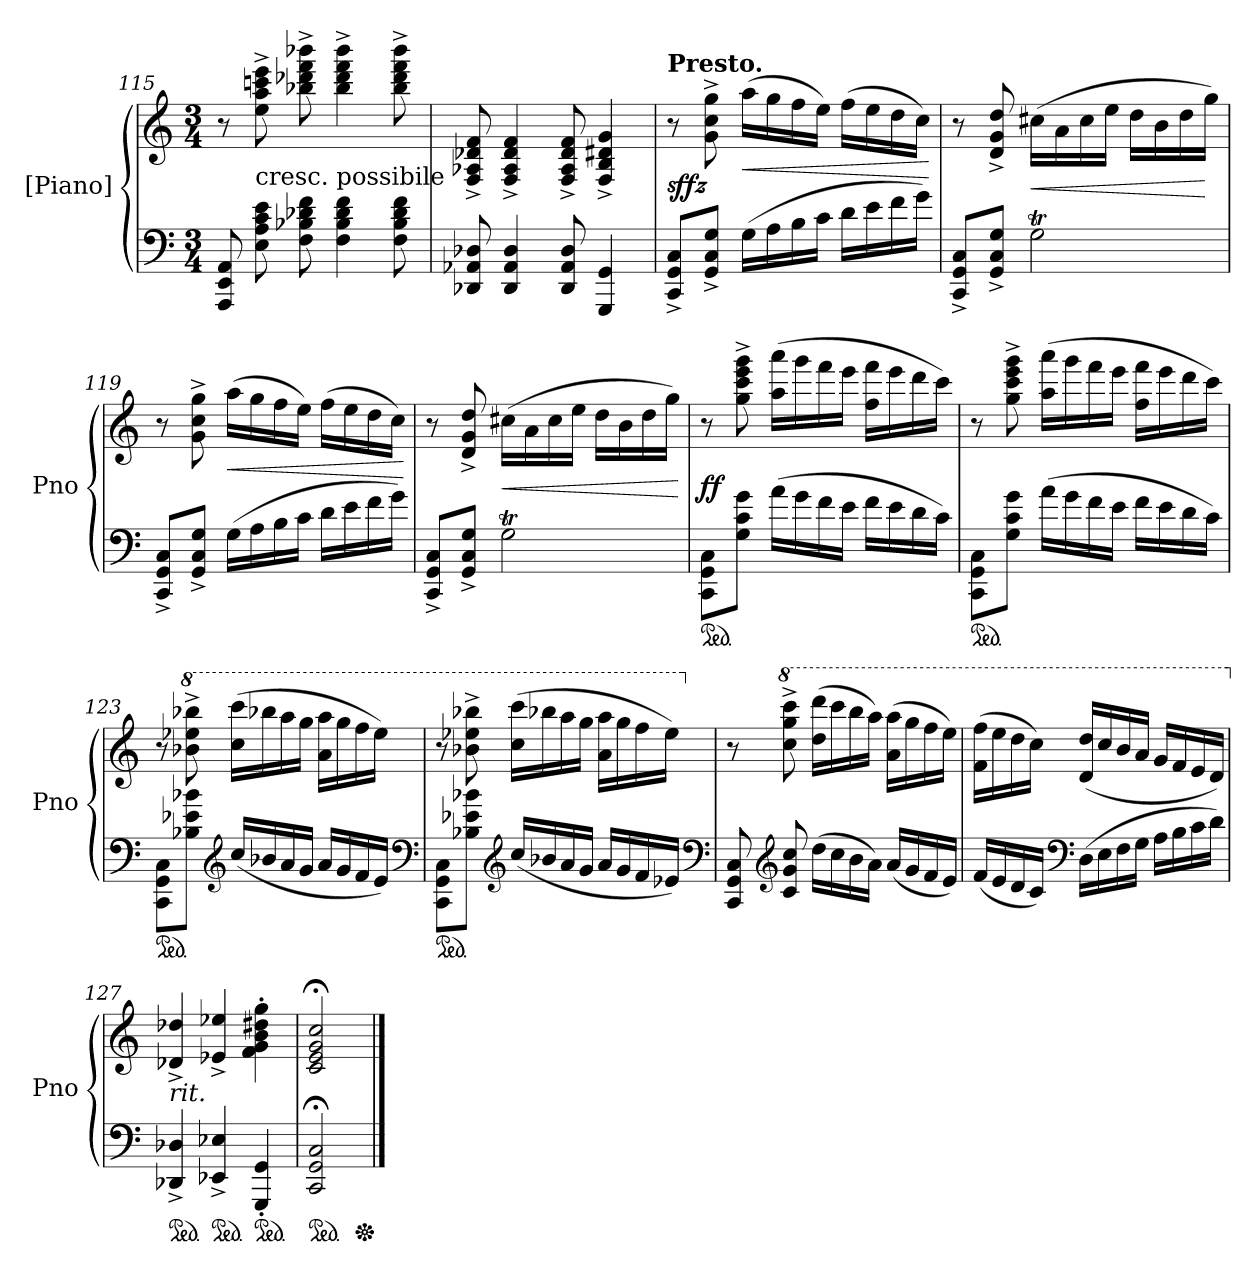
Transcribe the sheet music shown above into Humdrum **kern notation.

**kern	**kern	**dynam
*part1	*part1	*part1
*staff2	*staff1	*staff1/2
*I"[Piano]	*	*
*I'Pno	*	*
*clefF4	*clefG2	*
*k[]	*k[]	*
*C:	*C:	*
*M3/4	*M3/4	*
=115	=115	=115
8AAA/ 8EE/ 8AA/	8r	.
!	!LO:TX:c:t=cresc. possibile	!
8E\ 8A\ 8c\ 8e\	8ee^\ 8aa^\ 8cccn^\ 8eee^\	.
8F\ 8B-X\ 8d-X\ 8f\	8bb-X^\ 8ddd-X^\ 8fff^\ 8bbb-X^\	.
4F\ 4B-\ 4d-\ 4f\	4bb-^\ 4ddd-^\ 4fff^\ 4bbb-^\	.
8F\ 8B-\ 8d-\ 8f\	8bb-^\ 8ddd-^\ 8fff^\ 8bbb-^\	.
=116	=116	=116
8DD-X/ 8AA-X/ 8D-X/	8F^>/ 8A-X^>/ 8d-X^>/ 8f^>/	.
4DD-/ 4AA-/ 4D-/	4F^>/ 4A-^>/ 4d-^>/ 4f^>/	.
8DD-/ 8AA-/ 8D-/	8F^>/ 8A-^>/ 8d-^>/ 8f^>/	.
4GGG/ 4GG/	4F^>/ 4B^>/ 4d#X^>/ 4g^>/	.
=117	=117	=117
!	!LO:TX:a:B:t=Presto.	!
8CC^/ 8GG^/ 8C^/L	8r	sffz
8GG^/ 8C^/ 8G^/J	8g^\ 8cc^\ 8gg^\	.
(16G\LL	(16aa\LL	<
16A\	16gg\	.
16B\	16ff\	.
16c\JJ	16ee\JJ)	.
16d\LL	(16ff\LL	.
16e\	16ee\	.
16f\	16dd\	.
16g\JJ)	16cc\JJ)	.
.	.	[
=118	=118	=118
8CC^/ 8GG^/ 8C^/L	8r	.
8GG^/ 8C^/ 8G^/J	8d^>/ 8g^>/ 8dd^>/	.
2GT\	(16cc#X\LL	<
.	16a\	.
.	16cc#\	.
.	16ee\JJ	.
.	16dd\LL	.
.	16b\	.
.	16dd\	.
.	16gg\JJ)	[
=119	=119	=119
8CC^/ 8GG^/ 8C^/L	8r	.
8GG^/ 8C^/ 8G^/J	8g^\ 8cc^\ 8gg^\	.
(16G\LL	(16aa\LL	<
16A\	16gg\	.
16B\	16ff\	.
16c\JJ	16ee\JJ)	.
16d\LL	(16ff\LL	.
16e\	16ee\	.
16f\	16dd\	.
16g\JJ)	16cc\JJ)	.
.	.	[
=120	=120	=120
8CC^/ 8GG^/ 8C^/L	8r	.
8GG^/ 8C^/ 8G^/J	8d^>/ 8g^>/ 8dd^>/	.
2GT\	(16cc#X\LL	<
.	16a\	.
.	16cc#\	.
.	16ee\JJ	.
.	16dd\LL	.
.	16b\	.
.	16dd\	.
.	16gg\JJ)	.
.	.	[
=121	=121	=121
*ped	*	*
8CC\ 8GG\ 8C\L	8r	ff
8G\ 8c\ 8g\J	8gg^\ 8ccc^\ 8eee^\ 8ggg^\	.
(16a\LL	(16aa\ 16aaa\LL	.
16g\	16ggg\	.
16f\	16fff\	.
16e\JJ	16eee\JJ	.
16f\LL	16ff\ 16fff\LL	.
16e\	16eee\	.
16d\	16ddd\	.
16c\JJ)	16ccc\JJ)	.
=122	=122	=122
*ped	*	*
8CC\ 8GG\ 8C\L	8r	.
8G\ 8c\ 8g\J	8gg^\ 8ccc^\ 8eee^\ 8ggg^\	.
(16a\LL	(16aa\ 16aaa\LL	.
16g\	16ggg\	.
16f\	16fff\	.
16e\JJ	16eee\JJ	.
16f\LL	16ff\ 16fff\LL	.
16e\	16eee\	.
16d\	16ddd\	.
16c\JJ)	16ccc\JJ)	.
=123	=123	=123
*ped	*	*
8CC\ 8GG\ 8C\L	8r	.
*	*8va	*
8B-X\ 8e-X\ 8b-X\J	8bb-X^\ 8eee-X^\ 8bbb-X^\	.
*clefG2	*	*
(16cc/LL	(16ccc\ 16cccc\LL	.
16b-X/	16bbb-X\	.
16a/	16aaa\	.
16g/JJ	16ggg\JJ	.
16a/LL	16aa\ 16aaa\LL	.
16g/	16ggg\	.
16f/	16fff\	.
16e-/JJ)	16eee-\JJ)	.
*clefF4	*	*
=124	=124	=124
*ped	*	*
8CC\ 8GG\ 8C\L	8r	.
8B-X\ 8e-X\ 8b-X\J	8bb-X^\ 8eee-X^\ 8bbb-X^\	.
*clefG2	*	*
(16cc/LL	(16ccc\ 16cccc\LL	.
16b-X/	16bbb-X\	.
16a/	16aaa\	.
16g/JJ	16ggg\JJ	.
16a/LL	16aa\ 16aaa\LL	.
16g/	16ggg\	.
16f/	16fff\	.
16e-X/JJ)	16eee-\JJ)	.
*clefF4	*	*
=125	=125	=125
*	*X8va	*
8CC/ 8GG/ 8C/	8r	.
*clefG2	*	*
*	*8va	*
8c/ 8g/ 8cc/	8ccc^\ 8ggg^\ 8cccc^\	.
(16dd\LL	(16ddd\ 16dddd\LL	.
16cc\	16cccc\	.
16b\	16bbb\	.
16a\JJ)	16aaa\JJ)	.
(16a/LL	(16aa\ 16aaa\LL	.
16g/	16ggg\	.
16f/	16fff\	.
16e/JJ)	16eee\JJ)	.
=126	=126	=126
(16f/LL	(16ff\ 16fff\LL	.
16e/	16eee\	.
16d/	16ddd\	.
16c/JJ)	16ccc\JJ)	.
*clefF4	*	*
(16D\LL	(16dd/ 16ddd/LL	.
16E\	16ccc/	.
16F\	16bb/	.
16G\JJ	16aa/JJ	.
16A\LL	16gg/LL	.
16B\	16ff/	.
16c\	16ee/	.
16d\JJ)	16dd/JJ)	.
=127	=127	=127
*	*X8va	*
!	!LO:TX:b:i:t=rit.	!
*ped	*	*
4DD-X^/ 4D-X^/	4d-X^>/ 4dd-X^>/	.
*ped	*	*
4EE-X^/ 4E-X^/	4e-X^>/ 4ee-X^>/	.
*ped	*	*
4GGG'/ 4GG'/	4f'\ 4g'\ 4b'\ 4dd#X'\ 4gg'\	.
=128	=128	=128
*ped	*	*
2CC;/ 2GG;/ 2C;/	2c;</ 2e;</ 2g;</ 2cc;</	.
*Xped	*	*
==	==	==
*-	*-	*-
